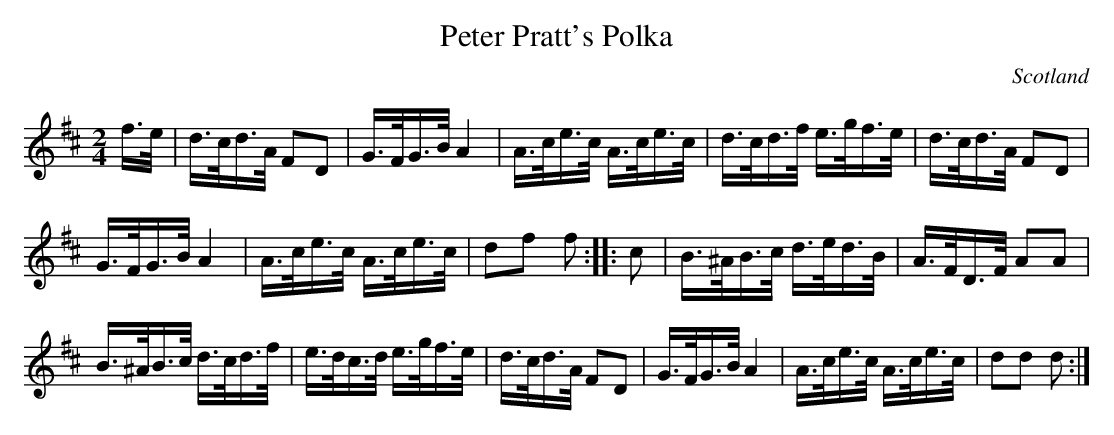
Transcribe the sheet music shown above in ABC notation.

X:1
T:Peter Pratt's Polka
O:Scotland
M:2/4
K:D
f>e |\
d>cd>A F2D2 | G>FG>B A4 | \
A>ce>c A>ce>c | d>cd>f e>gf>e |\
d>cd>A F2D2 |
G>FG>B A4 | \
A>ce>c A>ce>c | d2f2 f2 :: c2 |\
B>^AB>c d>ed>B | A>FD>F A2A2|
B>^AB>c d>cd>f | e>dc>d e>gf>e | \
d>cd>A F2D2 | G>FG>B A4 |\
A>ce>c A>ce>c | d2d2 d2 :|
